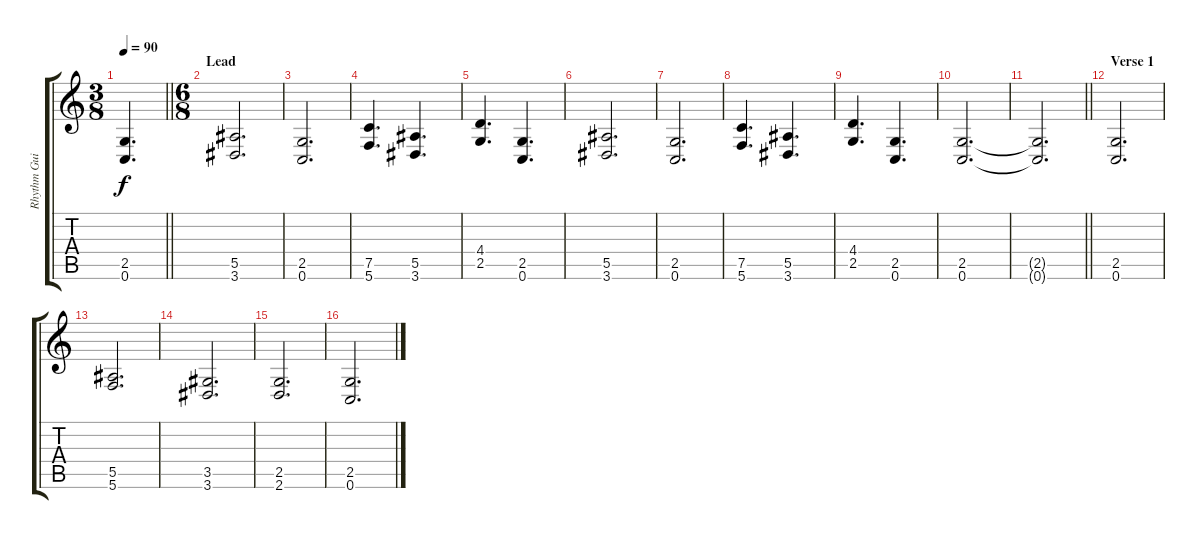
\track ("Rhythm Guitar" "Rhythm Gui") {instrument distortionguitar}
\staff {score tabs}
\tuning (C4 G3 Eb3 Bb2 F2 C2) {hide}
\ts (3 8)
\tempo 90
\clef g2
\barLineRight lightlight
\ks c
(2.5 0.6).4{d dy f} |
\ts (6 8)
\section ("" "Lead")
(5.5 3.6).2{d} |
(2.5 0.6).2{d} |
(7.5 5.6).4{d} (5.5 3.6).4{d} |
(4.4 2.5).4{d} (2.5 0.6).4{d} |
(5.5 3.6).2{d} |
(2.5 0.6).2{d} |
(7.5 5.6).4{d} (5.5 3.6).4{d} |
(4.4 2.5).4{d} (2.5 0.6).4{d} |
(2.5 0.6).2{d} |
\barLineRight lightlight
(2.5{t} 0.6{t}).2{d} |
\section ("" "Verse 1")
(2.5 0.6).2{d} |
(5.5 5.6).2{d} |
(3.5 3.6).2{d} |
(2.5 2.6).2{d} |
(2.5 0.6).2{d}
